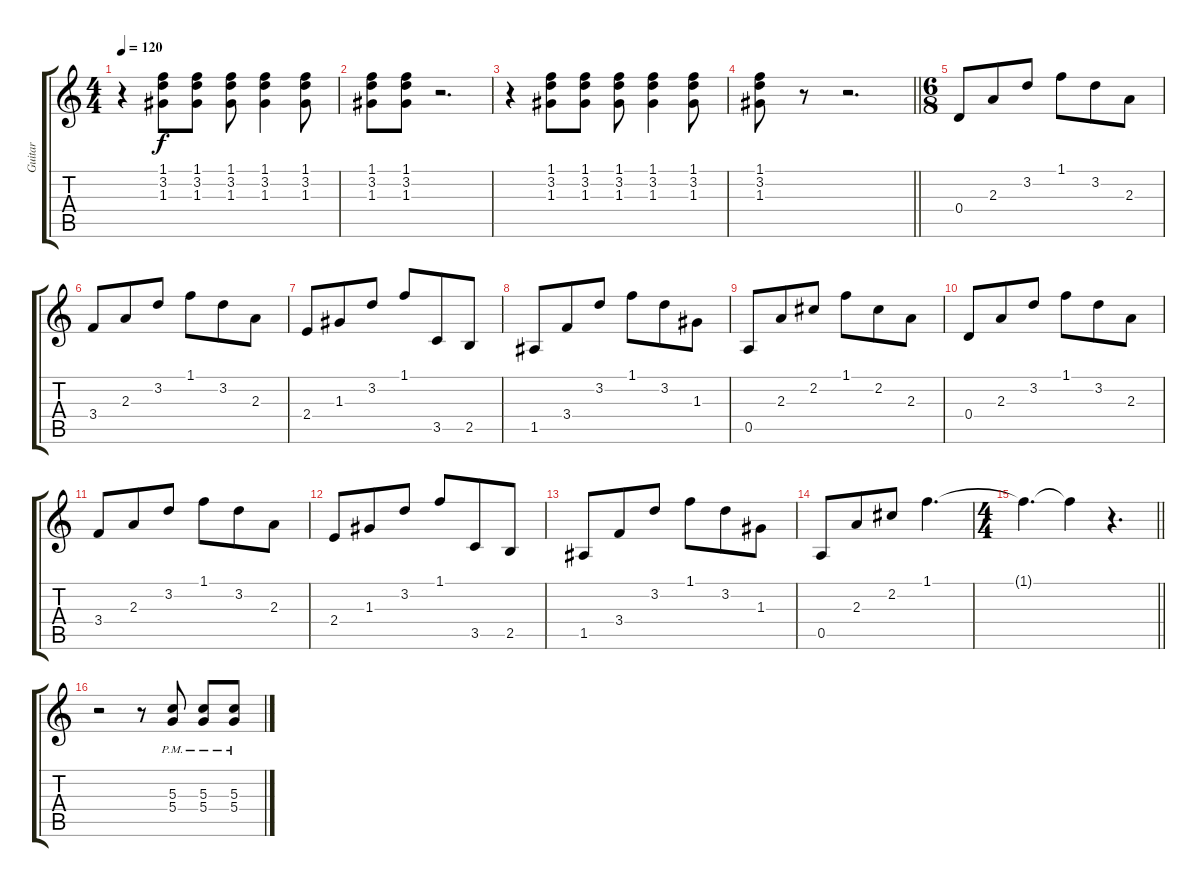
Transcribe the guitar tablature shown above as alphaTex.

\track ("Guitar" "Guitar") {instrument electricguitarmuted}
\staff {score tabs}
\tuning (E4 B3 G3 D3 A2 E2) {hide}
\ts (4 4)
\tempo 120
\clef g2
\ks c
r.4{dy f} (1.1 3.2 1.3).8 (1.1 3.2 1.3).8 (1.1 3.2 1.3).8 (1.1 3.2 1.3).4 (1.1 3.2 1.3).8 |
(1.1 3.2 1.3).8 (1.1 3.2 1.3).8 r.2{d} |
r.4 (1.1 3.2 1.3).8 (1.1 3.2 1.3).8 (1.1 3.2 1.3).8 (1.1 3.2 1.3).4 (1.1 3.2 1.3).8 |
\barLineRight lightlight
(1.1 3.2 1.3).8 r.8 r.2{d} |
\ts (6 8)
0.4.8 2.3.8 3.2.8 1.1.8 3.2.8 2.3.8 |
3.4.8 2.3.8 3.2.8 1.1.8 3.2.8 2.3.8 |
2.4.8 1.3.8 3.2.8 1.1.8 3.5.8 2.5.8 |
1.5.8 3.4.8 3.2.8 1.1.8 3.2.8 1.3.8 |
0.5.8 2.3.8 2.2.8 1.1.8 2.2.8 2.3.8 |
0.4.8 2.3.8 3.2.8 1.1.8 3.2.8 2.3.8 |
3.4.8 2.3.8 3.2.8 1.1.8 3.2.8 2.3.8 |
2.4.8 1.3.8 3.2.8 1.1.8 3.5.8 2.5.8 |
1.5.8 3.4.8 3.2.8 1.1.8 3.2.8 1.3.8 |
0.5.8 2.3.8 2.2.8 1.1.4{d} |
\ts (4 4)
\barLineRight lightlight
1.1{t}.4{d} 1.1{t}.4 r.4{d} |
r.2 r.8 (5.3{pm} 5.4{pm}).8 (5.3{pm} 5.4{pm}).8 (5.3{pm} 5.4{pm}).8
